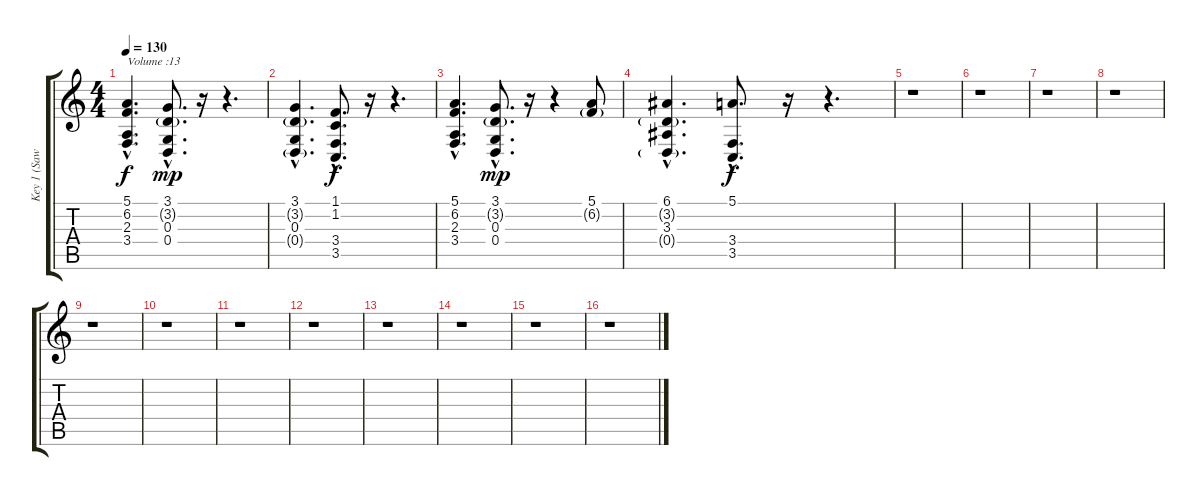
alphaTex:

\track ("Key 1 (Sawtooth)" "Key 1 (Saw") {instrument lead2sawtooth}
\staff {score tabs}
\tuning (E4 B3 G3 D3 A2 E2) {hide}
\ts (4 4)
\tempo 130
\clef g2
\ks c
(5.1{hac} 6.2{hac} 2.3{hac} 3.4{hac}).4{d txt "Volume :13" dy f volume 13} (3.1{hac} 3.2{g hac} 0.3{hac} 0.4{hac}).8{d dy mp} r.16 r.4{d} |
(3.1{hac} 3.2{g hac} 0.3{hac} 0.4{g hac}).4{d} (1.1{hac} 1.2{hac} 3.4{hac} 3.5{hac}).8{d dy f} r.16 r.4{d} |
(5.1{hac} 6.2{hac} 2.3{hac} 3.4{hac}).4{d volume 13} (3.1{hac} 3.2{g hac} 0.3{hac} 0.4{hac}).8{d dy mp} r.16 r.4 (5.1 6.2{g}).8 |
(6.1{hac} 3.2{g hac} 3.3{hac} 0.4{g hac}).4{d} (5.1{hac} 3.4{hac} 3.5{hac}).8{d dy f} r.16 r.4{d} |
r.1 |
r.1 |
r.1 |
r.1 |
r.1 |
r.1 |
r.1 |
r.1 |
r.1 |
r.1 |
r.1 |
r.1
